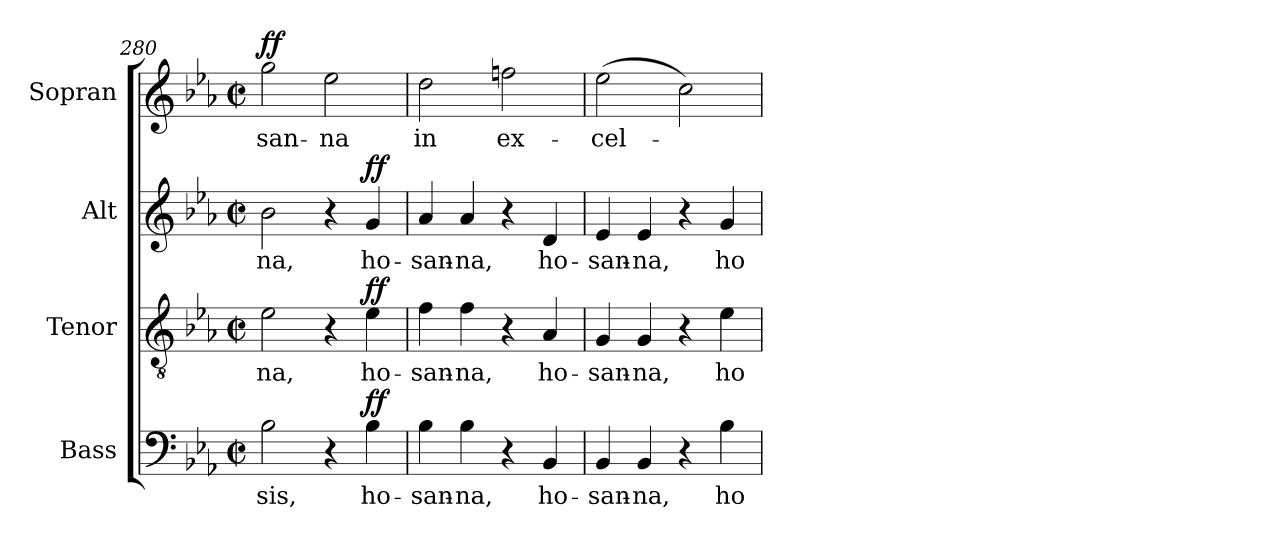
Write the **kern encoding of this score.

**kern	**text	**dynam	**kern	**text	**dynam	**kern	**text	**dynam	**kern	**text	**dynam
*part4	*part4	*part4	*part3	*part3	*part3	*part2	*part2	*part2	*part1	*part1	*part1
*staff4	*staff4	*staff4	*staff3	*staff3	*staff3	*staff2	*staff2	*staff2	*staff1	*staff1	*staff1
*I"Bass	*	*	*I"Tenor	*	*	*I"Alt	*	*	*I"Sopran	*	*
*I'B.	*	*	*I'T.	*	*	*I'A.	*	*	*I'S.	*	*
*clefF4	*	*	*clefGv2	*	*	*clefG2	*	*	*clefG2	*	*
*k[b-e-a-]	*	*	*k[b-e-a-]	*	*	*k[b-e-a-]	*	*	*k[b-e-a-]	*	*
*E-:	*	*	*E-:	*	*	*E-:	*	*	*E-:	*	*
*M2/2	*	*	*M2/2	*	*	*M2/2	*	*	*M2/2	*	*
*met(c|)	*	*	*met(c|)	*	*	*met(c|)	*	*	*met(c|)	*	*
=280	=280	=280	=280	=280	=280	=280	=280	=280	=280	=280	=280
!	!LO:LY:b	!	!	!LO:LY:b	!	!	!LO:LY:b	!	!	!LO:LY:b	!LO:DY:a
2B-\	-sis,	.	2e-\	-na,	.	2b-\	-na,	.	2gg\	-san-	ff
!	!	!	!	!	!	!	!	!	!	!LO:LY:b	!
4r	.	.	4r	.	.	4r	.	.	2ee-\	-na	.
!	!LO:LY:b	!LO:DY:a	!	!LO:LY:b	!LO:DY:a	!	!LO:LY:b	!LO:DY:a	!	!	!
4B-\	ho-	ff	4e-\	ho-	ff	4g/	ho-	ff	.	.	.
=281	=281	=281	=281	=281	=281	=281	=281	=281	=281	=281	=281
!	!LO:LY:b	!	!	!LO:LY:b	!	!	!LO:LY:b	!	!	!LO:LY:b	!
4B-\	-san-	.	4f\	-san-	.	4a-/	-san-	.	2dd\	in	.
!	!LO:LY:b	!	!	!LO:LY:b	!	!	!LO:LY:b	!	!	!	!
4B-\	-na,	.	4f\	-na,	.	4a-/	-na,	.	.	.	.
!	!	!	!	!	!	!	!	!	!	!LO:LY:b	!
4r	.	.	4r	.	.	4r	.	.	2ffn\	ex-	.
!	!LO:LY:b	!	!	!LO:LY:b	!	!	!LO:LY:b	!	!	!	!
4BB-/	ho-	.	4A-/	ho-	.	4d/	ho-	.	.	.	.
!!LO:LB:g=z
=282	=282	=282	=282	=282	=282	=282	=282	=282	=282	=282	=282
!	!LO:LY:b	!	!	!LO:LY:b	!	!	!LO:LY:b	!	!	!LO:LY:b	!
4BB-/	-san-	.	4G/	-san-	.	4e-/	-san-	.	(>2ee-\	-cel-	.
!	!LO:LY:b	!	!	!LO:LY:b	!	!	!LO:LY:b	!	!	!	!
4BB-/	-na,	.	4G/	-na,	.	4e-/	-na,	.	.	.	.
4r	.	.	4r	.	.	4r	.	.	2cc\)	.	.
!	!LO:LY:b	!	!	!LO:LY:b	!	!	!LO:LY:b	!	!	!	!
4B-\	ho-	.	4e-\	ho-	.	4g/	ho-	.	.	.	.
=	=	=	=	=	=	=	=	=	=	=	=
*-	*-	*-	*-	*-	*-	*-	*-	*-	*-	*-	*-
